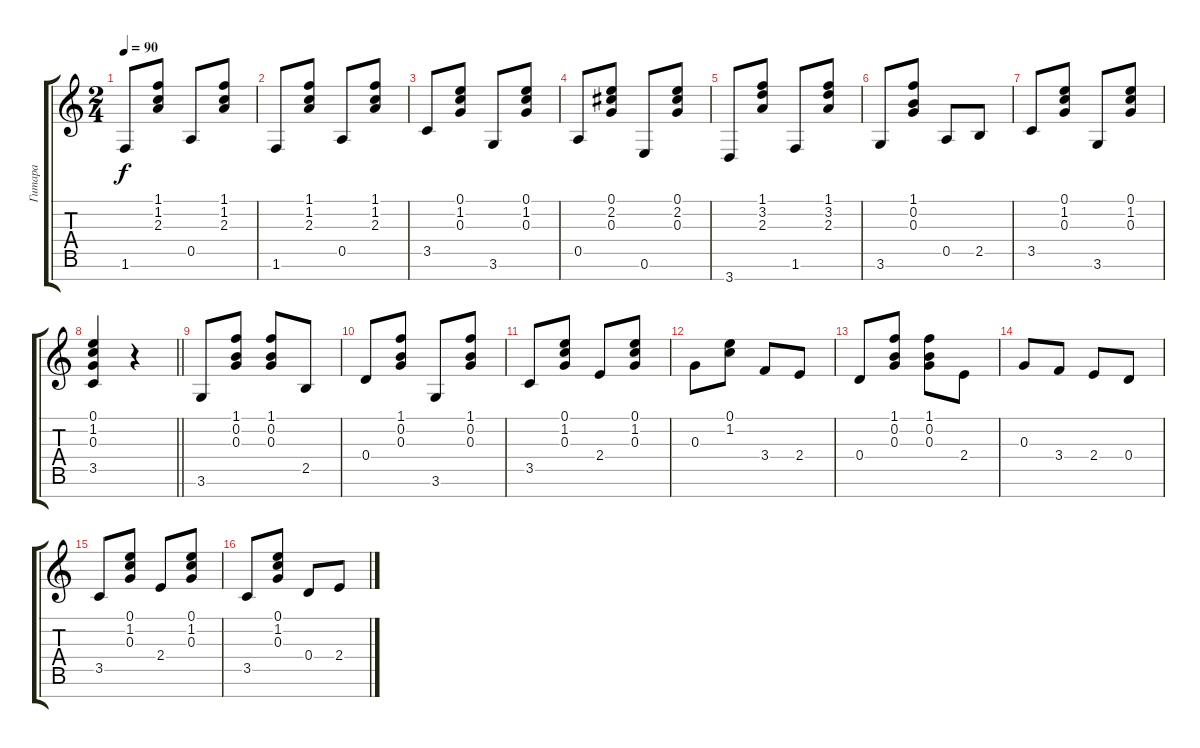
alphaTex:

\track ("Гитара" "Гитара") {instrument acousticguitarnylon}
\staff {score tabs}
\tuning (E4 B3 G3 D3 A2 E2 B1) {hide}
\ts (2 4)
\tempo 90
\clef g2
\ks c
1.6.8{dy f} (1.1 1.2 2.3).8 0.5.8 (1.1 1.2 2.3).8 |
1.6.8 (1.1 1.2 2.3).8 0.5.8 (1.1 1.2 2.3).8 |
3.5.8 (0.1 1.2 0.3).8 3.6.8 (0.1 1.2 0.3).8 |
0.5.8 (0.1 2.2 0.3).8 0.6.8 (0.1 2.2 0.3).8 |
3.7.8 (1.1 3.2 2.3).8 1.6.8 (1.1 3.2 2.3).8 |
3.6.8 (1.1 0.2 0.3).8 0.5.8 2.5.8 |
3.5.8 (0.1 1.2 0.3).8 3.6.8 (0.1 1.2 0.3).8 |
\barLineRight lightlight
(0.1 1.2 0.3 3.5).4 r.4 |
3.6.8 (1.1 0.2 0.3).8 (1.1 0.2 0.3).8 2.5.8 |
0.4.8 (1.1 0.2 0.3).8 3.6.8 (1.1 0.2 0.3).8 |
3.5.8 (0.1 1.2 0.3).8 2.4.8 (0.1 1.2 0.3).8 |
0.3.8 (0.1 1.2).8 3.4.8 2.4.8 |
0.4.8 (1.1 0.2 0.3).8 (1.1 0.2 0.3).8 2.4.8 |
0.3.8 3.4.8 2.4.8 0.4.8 |
3.5.8 (0.1 1.2 0.3).8 2.4.8 (0.1 1.2 0.3).8 |
3.5.8 (0.1 1.2 0.3).8 0.4.8 2.4.8
